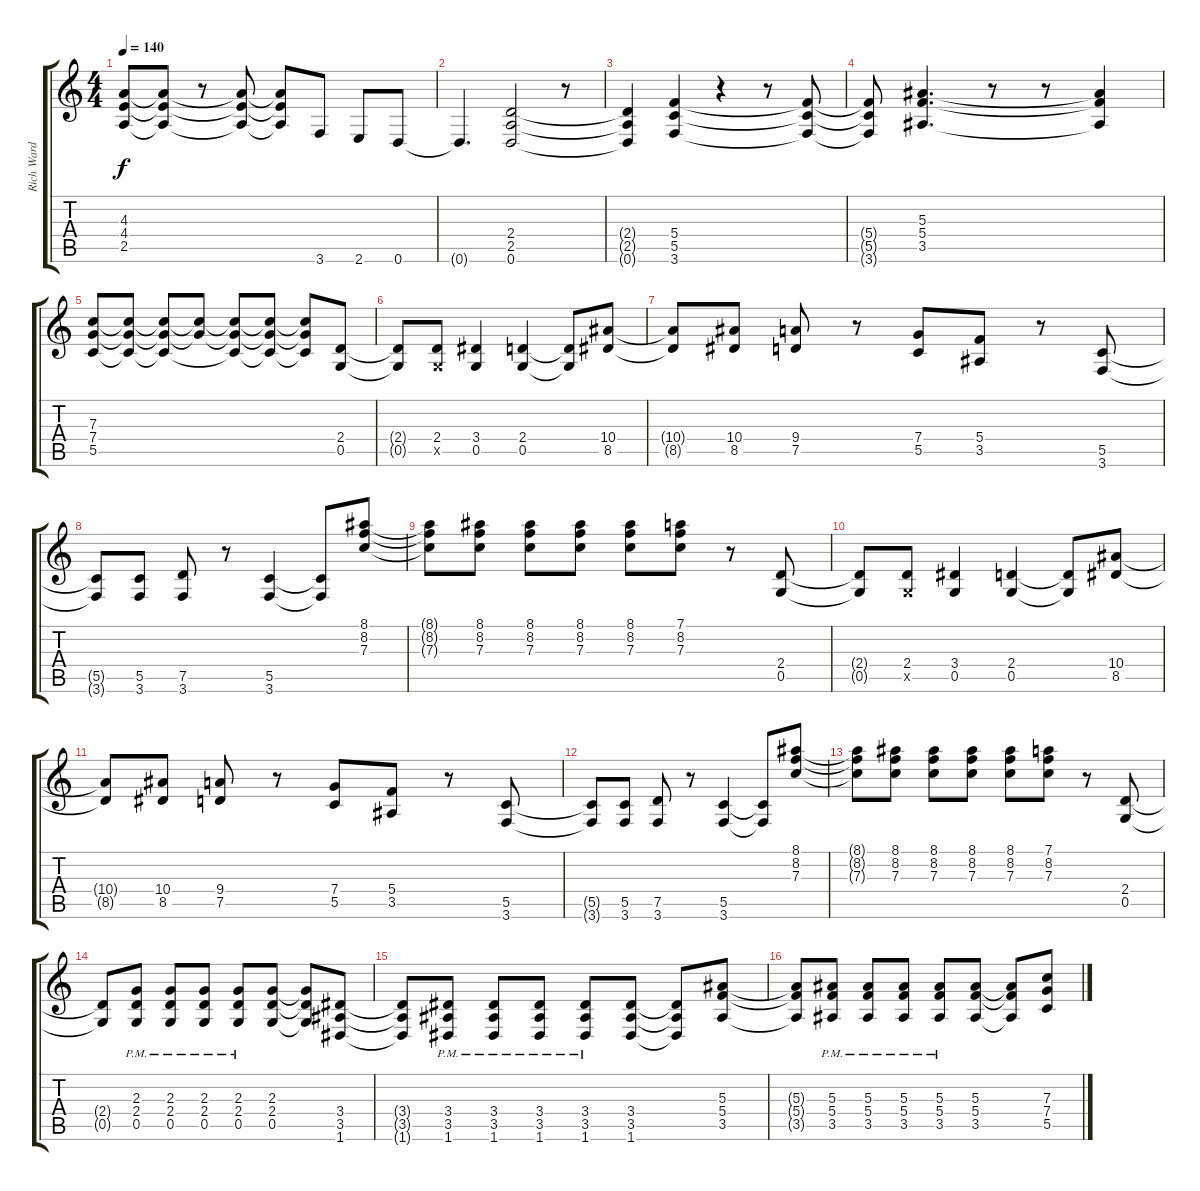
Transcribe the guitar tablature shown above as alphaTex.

\track ("Rich Ward" "Rich Ward") {instrument distortionguitar}
\staff {score tabs}
\tuning (D4 A3 F3 C3 G2 D2) {hide}
\ts (4 4)
\tempo 140
\clef g2
\ks c
(4.3 4.4 2.5).8{dy f} (4.3{t} 4.4{t} 2.5{t}).8 r.8 (4.3{t} 4.4{t} 2.5{t}).8 (4.3{t} 4.4{t} 2.5{t}).8 3.6.8 2.6.8 0.6.8 |
0.6{t}.4{d} (2.4 2.5 0.6).2 r.8 |
(2.4{t} 2.5{t} 0.6{t}).4 (5.4 5.5 3.6).4 r.4 r.8 (5.4{t} 5.5{t} 3.6{t}).8 |
(5.4{t} 5.5{t} 3.6{t}).8 (5.3 5.4 3.5).4{d} r.8 r.8 (5.3{t} 5.4{t} 3.5{t}).4 |
(7.3 7.4 5.5).8 (7.3{t} 7.4{t} 5.5{t}).8 (7.3{t} 7.4{t} 5.5{t}).8 (7.3{t} 7.4{t}).8 (7.3{t} 7.4{t} 5.5{t}).8 (7.3{t} 7.4{t} 5.5{t}).8 (7.3{t} 7.4{t} 5.5{t}).8 (2.4 0.5).8 |
(2.4{t} 0.5{t}).8 (2.4 0.5{x}).8 (3.4 0.5).4 (2.4 0.5).4 (2.4{t} 0.5{t}).8 (10.4 8.5).8 |
(10.4{t} 8.5{t}).8 (10.4 8.5).8 (9.4 7.5).8 r.8 (7.4 5.5).8 (5.4 3.5).8 r.8 (5.5 3.6).8 |
(5.5{t} 3.6{t}).8 (5.5 3.6).8 (7.5 3.6).8 r.8 (5.5 3.6).4 (5.5{t} 3.6{t}).8 (8.1 8.2 7.3).8 |
(8.1{t} 8.2{t} 7.3{t}).8 (8.1 8.2 7.3).8 (8.1 8.2 7.3).8 (8.1 8.2 7.3).8 (8.1 8.2 7.3).8 (7.1 8.2 7.3).8 r.8 (2.4 0.5).8 |
(2.4{t} 0.5{t}).8 (2.4 0.5{x}).8 (3.4 0.5).4 (2.4 0.5).4 (2.4{t} 0.5{t}).8 (10.4 8.5).8 |
(10.4{t} 8.5{t}).8 (10.4 8.5).8 (9.4 7.5).8 r.8 (7.4 5.5).8 (5.4 3.5).8 r.8 (5.5 3.6).8 |
(5.5{t} 3.6{t}).8 (5.5 3.6).8 (7.5 3.6).8 r.8 (5.5 3.6).4 (5.5{t} 3.6{t}).8 (8.1 8.2 7.3).8 |
(8.1{t} 8.2{t} 7.3{t}).8 (8.1 8.2 7.3).8 (8.1 8.2 7.3).8 (8.1 8.2 7.3).8 (8.1 8.2 7.3).8 (7.1 8.2 7.3).8 r.8 (2.4 0.5).8 |
(2.4{t} 0.5{t}).8 (2.3 2.4 0.5{pm}).8 (2.3{pm} 2.4 0.5).8 (2.3{pm} 2.4 0.5).8 (2.3{pm} 2.4 0.5).8 (2.3 2.4 0.5).8 (2.3{t} 2.4{t} 0.5{t}).8 (3.4 3.5 1.6).8 |
(3.4{t} 3.5{t} 1.6{t}).8 (3.4{pm} 3.5 1.6).8 (3.4{pm} 3.5 1.6).8 (3.4{pm} 3.5 1.6).8 (3.4{pm} 3.5 1.6).8 (3.4 3.5 1.6).8 (3.4{t} 3.5{t} 1.6{t}).8 (5.3 5.4 3.5).8 |
(5.3{t} 5.4{t} 3.5{t}).8 (5.3{pm} 5.4 3.5).8 (5.3{pm} 5.4 3.5).8 (5.3{pm} 5.4 3.5).8 (5.3{pm} 5.4 3.5).8 (5.3 5.4 3.5).8 (5.3{t} 5.4{t} 3.5{t}).8 (7.3 7.4 5.5).8
